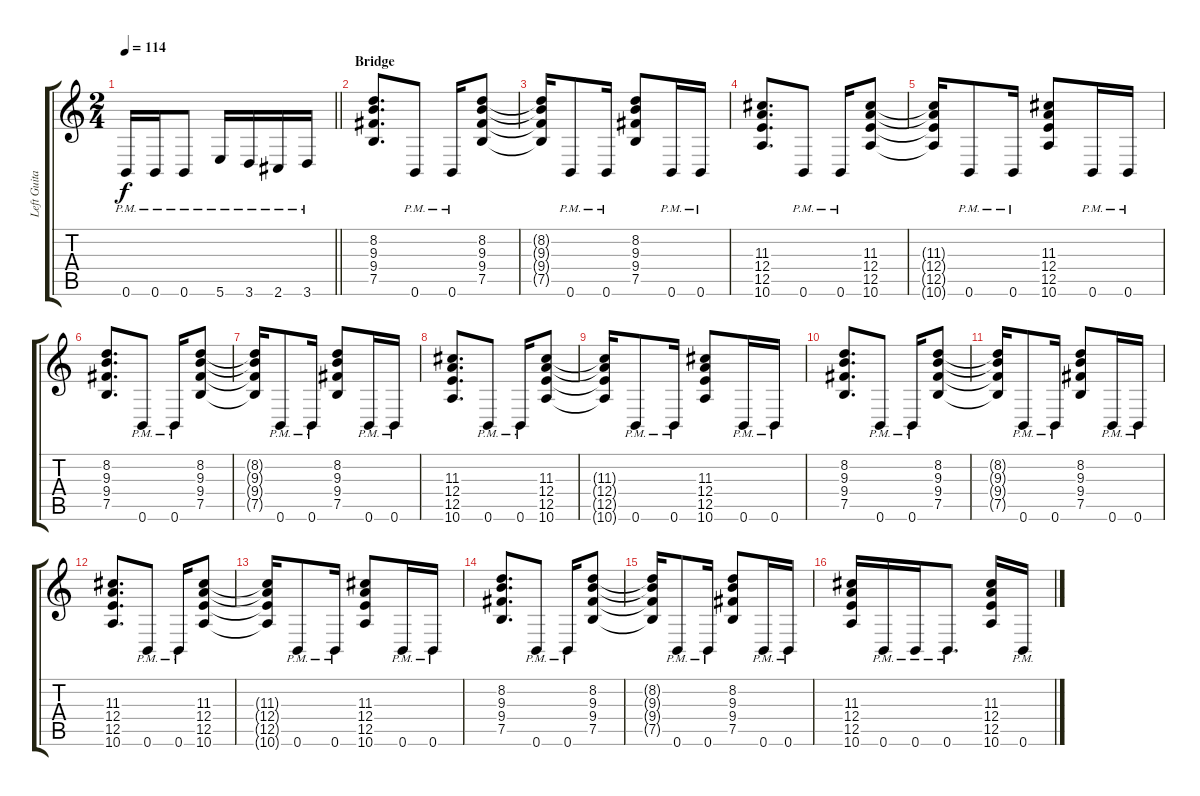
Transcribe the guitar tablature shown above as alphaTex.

\track ("Left Guitar" "Left Guita") {instrument electricguitarclean}
\staff {score tabs}
\tuning (B3 Gb3 D3 A2 E2 B1) {hide}
\ts (2 4)
\tempo 114
\clef g2
\barLineRight lightlight
\ks c
0.6{pm}.16{dy f} 0.6{pm}.16 0.6{pm}.8 5.6{pm}.16 3.6{pm}.16 2.6{pm}.16 3.6{pm}.16 |
\section ("" "Bridge")
(8.2 9.3 9.4 7.5).8{d} 0.6{pm}.8 0.6{pm}.16 (8.2 9.3 9.4 7.5).8 |
(8.2{t} 9.3{t} 9.4{t} 7.5{t}).16 0.6{pm}.8 0.6{pm}.16 (8.2 9.3 9.4 7.5).8 0.6{pm}.16 0.6{pm}.16 |
(11.3 12.4 12.5 10.6).8{d} 0.6{pm}.8 0.6{pm}.16 (11.3 12.4 12.5 10.6).8 |
(11.3{t} 12.4{t} 12.5{t} 10.6{t}).16 0.6{pm}.8 0.6{pm}.16 (11.3 12.4 12.5 10.6).8 0.6{pm}.16 0.6{pm}.16 |
(8.2 9.3 9.4 7.5).8{d} 0.6{pm}.8 0.6{pm}.16 (8.2 9.3 9.4 7.5).8 |
(8.2{t} 9.3{t} 9.4{t} 7.5{t}).16 0.6{pm}.8 0.6{pm}.16 (8.2 9.3 9.4 7.5).8 0.6{pm}.16 0.6{pm}.16 |
(11.3 12.4 12.5 10.6).8{d} 0.6{pm}.8 0.6{pm}.16 (11.3 12.4 12.5 10.6).8 |
(11.3{t} 12.4{t} 12.5{t} 10.6{t}).16 0.6{pm}.8 0.6{pm}.16 (11.3 12.4 12.5 10.6).8 0.6{pm}.16 0.6{pm}.16 |
(8.2 9.3 9.4 7.5).8{d} 0.6{pm}.8 0.6{pm}.16 (8.2 9.3 9.4 7.5).8 |
(8.2{t} 9.3{t} 9.4{t} 7.5{t}).16 0.6{pm}.8 0.6{pm}.16 (8.2 9.3 9.4 7.5).8 0.6{pm}.16 0.6{pm}.16 |
(11.3 12.4 12.5 10.6).8{d} 0.6{pm}.8 0.6{pm}.16 (11.3 12.4 12.5 10.6).8 |
(11.3{t} 12.4{t} 12.5{t} 10.6{t}).16 0.6{pm}.8 0.6{pm}.16 (11.3 12.4 12.5 10.6).8 0.6{pm}.16 0.6{pm}.16 |
(8.2 9.3 9.4 7.5).8{d} 0.6{pm}.8 0.6{pm}.16 (8.2 9.3 9.4 7.5).8 |
(8.2{t} 9.3{t} 9.4{t} 7.5{t}).16 0.6{pm}.8 0.6{pm}.16 (8.2 9.3 9.4 7.5).8 0.6{pm}.16 0.6{pm}.16 |
(11.3 12.4 12.5 10.6).16 0.6{pm}.16 0.6{pm}.16 0.6{pm}.8{d} (11.3 12.4 12.5 10.6).16 0.6{pm}.16
